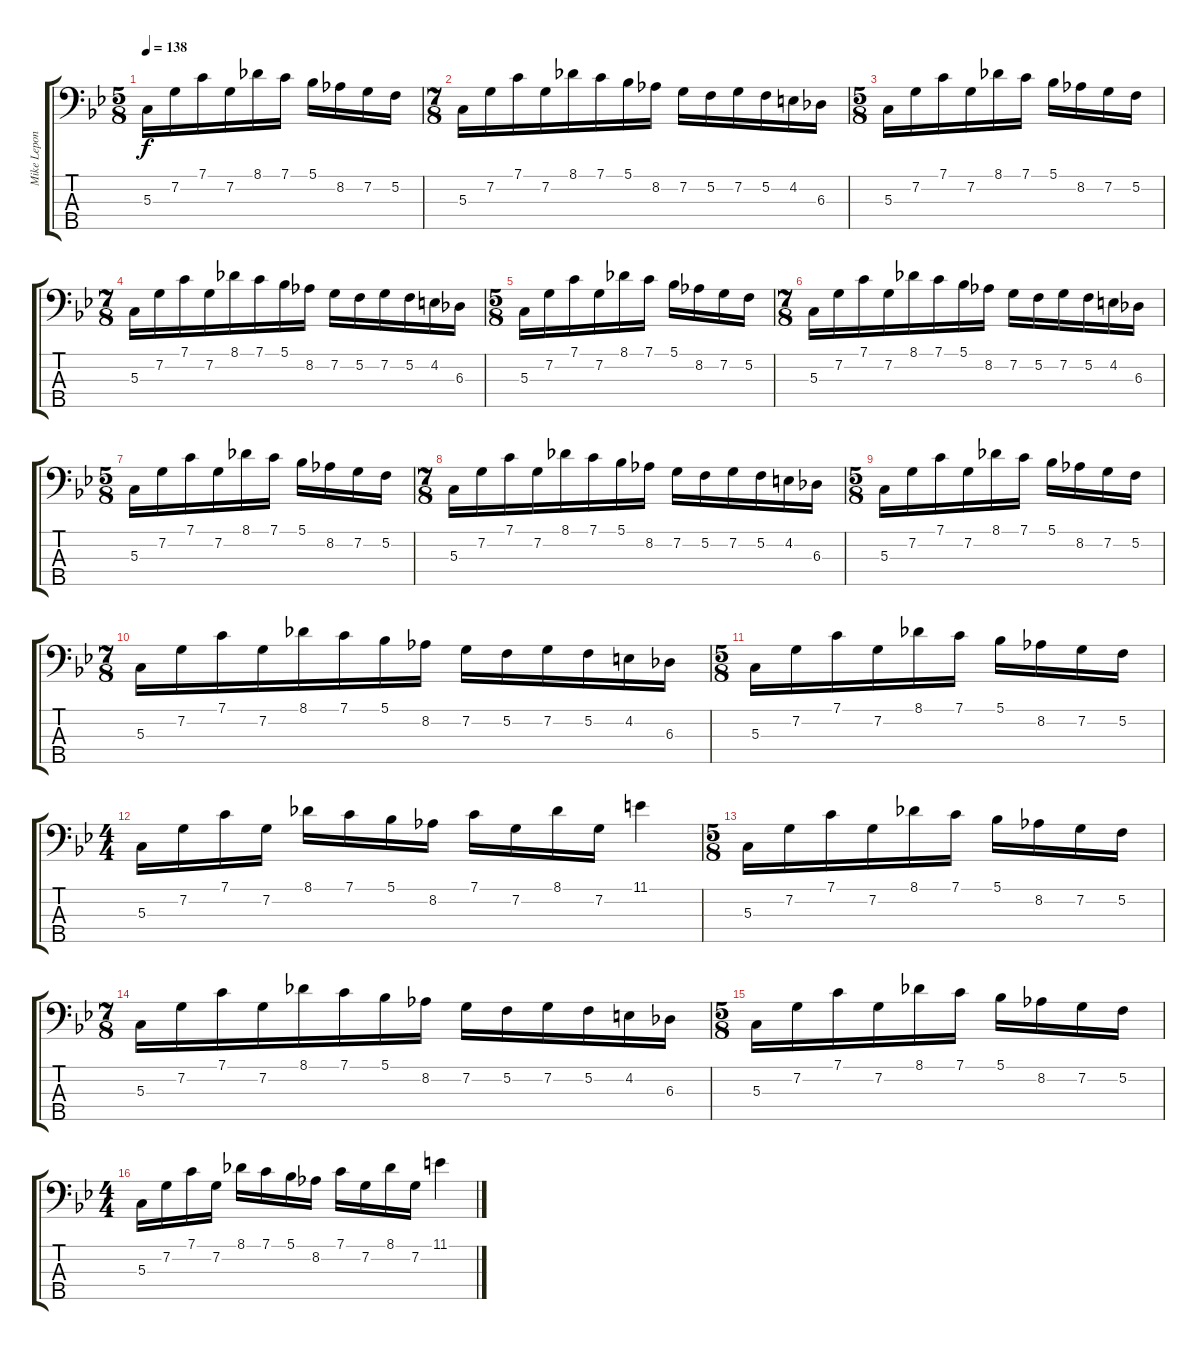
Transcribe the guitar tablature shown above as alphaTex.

\track ("Mike Lepond (bass)" "Mike Lepon") {instrument electricbassfinger}
\staff {score tabs}
\tuning (F2 C2 G1 D1 A0) {hide}
\ts (5 8)
\tempo 138
\clef f4
\ks gminor
5.3.16{dy f} 7.2.16 7.1.16 7.2.16 8.1.16 7.1.16 5.1.16 8.2.16 7.2.16 5.2.16 |
\ts (7 8)
5.3.16 7.2.16 7.1.16 7.2.16 8.1.16 7.1.16 5.1.16 8.2.16 7.2.16 5.2.16 7.2.16 5.2.16 4.2.16 6.3.16 |
\ts (5 8)
5.3.16 7.2.16 7.1.16 7.2.16 8.1.16 7.1.16 5.1.16 8.2.16 7.2.16 5.2.16 |
\ts (7 8)
5.3.16 7.2.16 7.1.16 7.2.16 8.1.16 7.1.16 5.1.16 8.2.16 7.2.16 5.2.16 7.2.16 5.2.16 4.2.16 6.3.16 |
\ts (5 8)
5.3.16 7.2.16 7.1.16 7.2.16 8.1.16 7.1.16 5.1.16 8.2.16 7.2.16 5.2.16 |
\ts (7 8)
5.3.16 7.2.16 7.1.16 7.2.16 8.1.16 7.1.16 5.1.16 8.2.16 7.2.16 5.2.16 7.2.16 5.2.16 4.2.16 6.3.16 |
\ts (5 8)
5.3.16 7.2.16 7.1.16 7.2.16 8.1.16 7.1.16 5.1.16 8.2.16 7.2.16 5.2.16 |
\ts (7 8)
5.3.16 7.2.16 7.1.16 7.2.16 8.1.16 7.1.16 5.1.16 8.2.16 7.2.16 5.2.16 7.2.16 5.2.16 4.2.16 6.3.16 |
\ts (5 8)
5.3.16 7.2.16 7.1.16 7.2.16 8.1.16 7.1.16 5.1.16 8.2.16 7.2.16 5.2.16 |
\ts (7 8)
5.3.16 7.2.16 7.1.16 7.2.16 8.1.16 7.1.16 5.1.16 8.2.16 7.2.16 5.2.16 7.2.16 5.2.16 4.2.16 6.3.16 |
\ts (5 8)
5.3.16 7.2.16 7.1.16 7.2.16 8.1.16 7.1.16 5.1.16 8.2.16 7.2.16 5.2.16 |
\ts (4 4)
5.3.16 7.2.16 7.1.16 7.2.16 8.1.16 7.1.16 5.1.16 8.2.16 7.1.16 7.2.16 8.1.16 7.2.16 11.1.4 |
\ts (5 8)
5.3.16 7.2.16 7.1.16 7.2.16 8.1.16 7.1.16 5.1.16 8.2.16 7.2.16 5.2.16 |
\ts (7 8)
5.3.16 7.2.16 7.1.16 7.2.16 8.1.16 7.1.16 5.1.16 8.2.16 7.2.16 5.2.16 7.2.16 5.2.16 4.2.16 6.3.16 |
\ts (5 8)
5.3.16 7.2.16 7.1.16 7.2.16 8.1.16 7.1.16 5.1.16 8.2.16 7.2.16 5.2.16 |
\ts (4 4)
5.3.16 7.2.16 7.1.16 7.2.16 8.1.16 7.1.16 5.1.16 8.2.16 7.1.16 7.2.16 8.1.16 7.2.16 11.1.4
